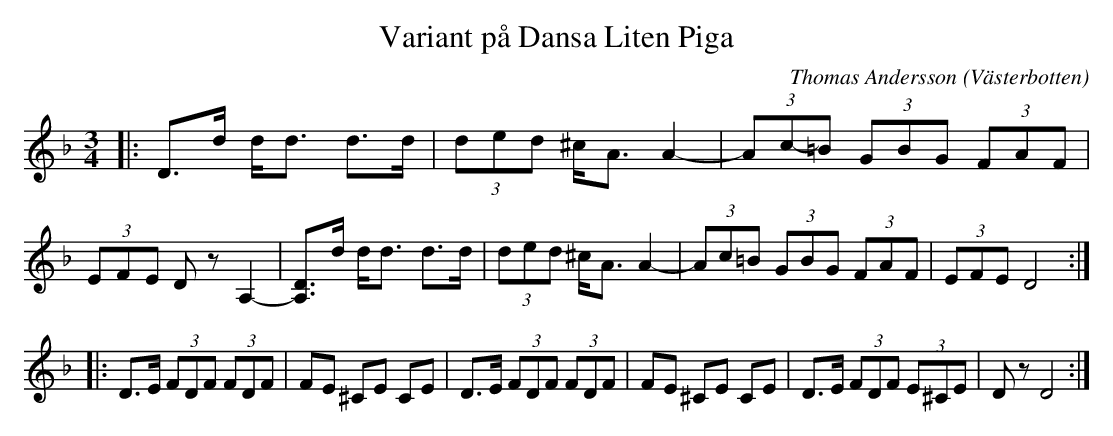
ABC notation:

X:1
T:Variant på Dansa Liten Piga
O:Västerbotten
C:Thomas Andersson
M:3/4
L:1/8
K:Dm
|: D>d d<d d>d | (3ded ^c<A A2- | (3Ac-=B (3GB-G (3FA-F | (3E-F-E Dz A,2- |[DA,]>d d<d d>d | (3ded ^c<A A2- | (3Ac=B (3GBG (3FAF | (3EFE D4 :|
|:D>E (3FDF (3FDF | FE ^CE CE |D>E (3FDF (3FDF | FE ^CE CE |D>E (3FDF (3E^CE | Dz D4 :|
